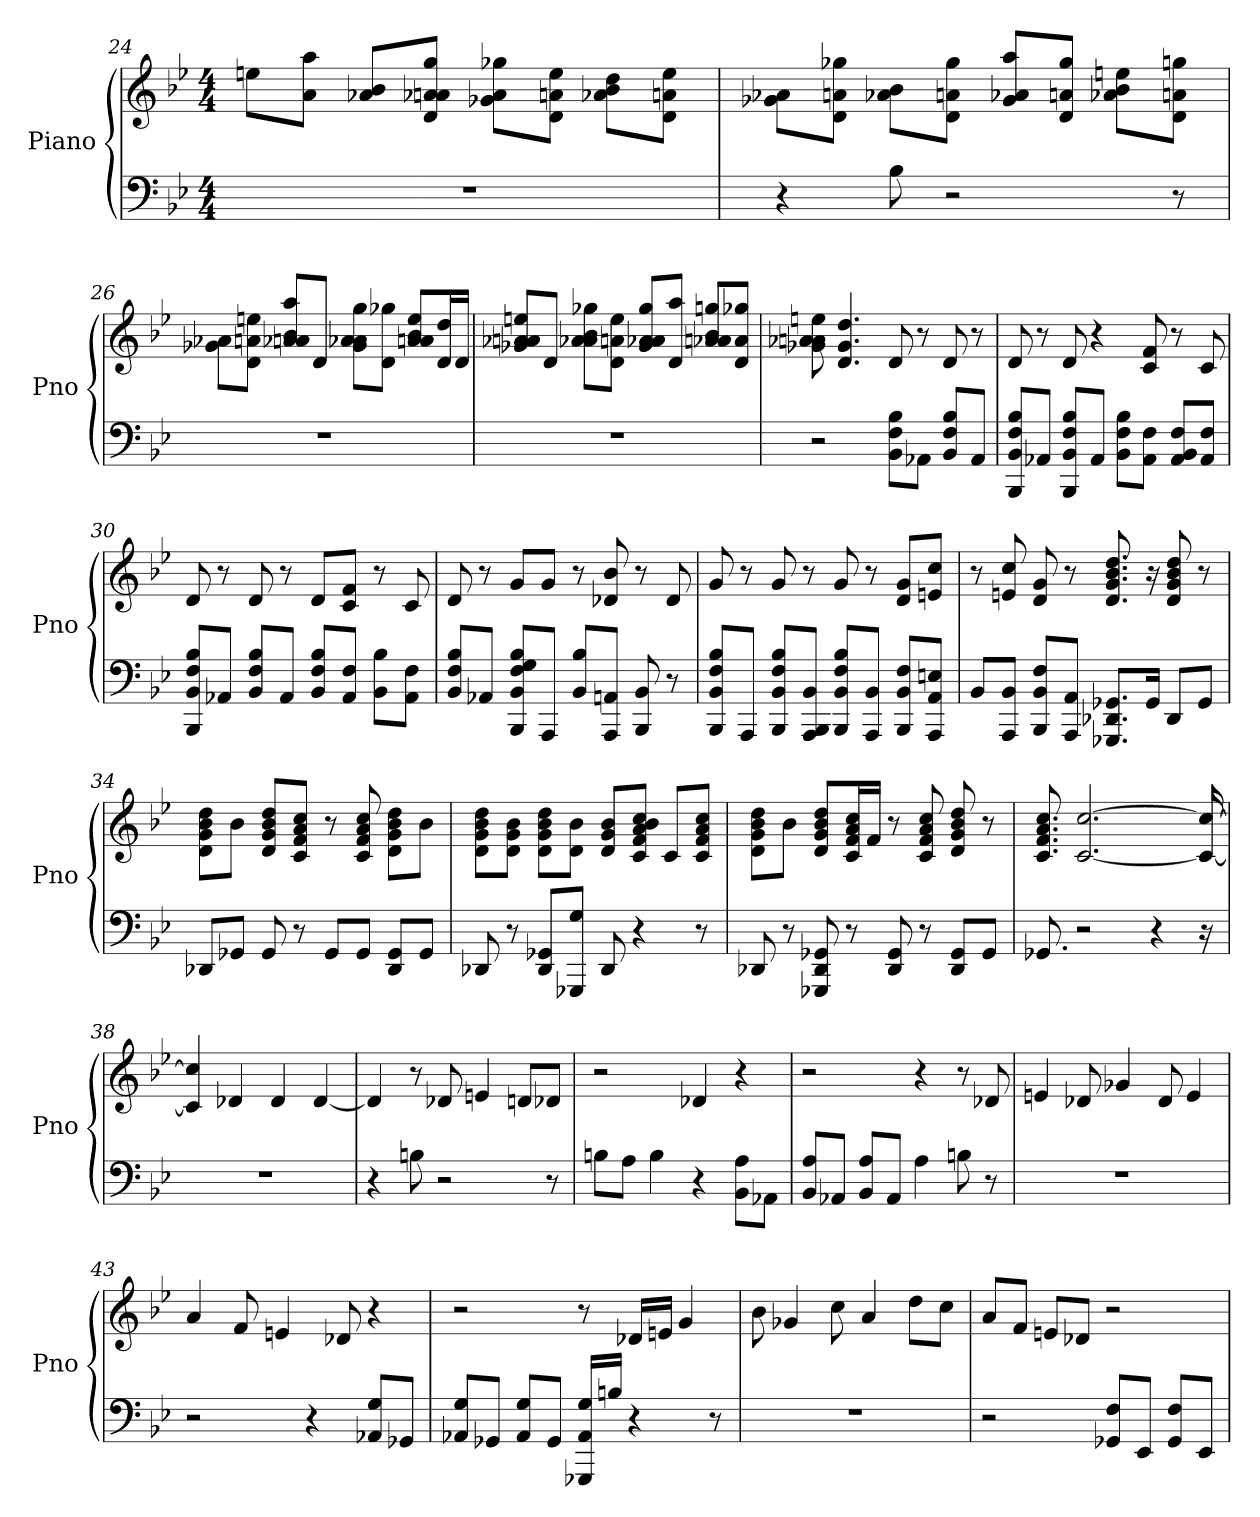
**kern	**kern
*part1	*part1
*staff2	*staff1
*I"Piano	*
*I'Pno	*
*clefF4	*clefG2
*k[b-e-]	*k[b-e-]
*B-:	*B-:
*M4/4	*M4/4
=24	=24
1r	8ee\L
.	8a\ 8aa\J
.	8b-/ 8a-/L
.	8a/ 8gg/ 8a-/ 8d/J
.	8gg-\ 8g-\ 8a-\L
.	8d\ 8a\ 8ee\J
.	8a-\ 8b-\ 8dd\L
.	8d\ 8a\ 8ee\J
=25	=25
4r	8a-\ 8g-\L
.	8d\ 8a\ 8gg-\J
8B-	8a-\ 8b-\L
2r	8d\ 8a\ 8gg-\J
.	8a-/ 8aa/ 8g-/L
.	8d/ 8gg-/ 8a/J
.	8a-\ 8b-\ 8ee\L
8r	8a\ 8d\ 8gg\J
=26	=26
1r	8g-\ 8a-\L
.	8a\ 8d\ 8ee\J
.	8a-/ 8a/ 8aa/ 8b-/L
.	8d/J
.	8gg\ 8a\ 8a-\ 8g-\L
.	8gg-\ 8d\J
.	8b-/ 8a-/ 8ee/ 8a/L
.	16d/ 16dd/L
.	16d/JJ
=27	=27
1r	8ee/ 8a-/ 8a/ 8g-/L
.	8d/J
.	8a\ 8b-\ 8gg-\ 8a-\L
.	8d\ 8a\ 8ee\J
.	8g-/ 8a/ 8a-/ 8gg-/L
.	8aa/ 8d/J
.	8a/ 8gg/ 8b-/ 8a-/L
.	8a-/ 8gg-/ 8d/J
=28	=28
2r	8a- 8g- 8a 8ee
.	4.dd 4.g- 4.d
8B-\ 8BB-\ 8F\L	8d
8AA-\J	8r
8F/ 8BB-/ 8B-/L	8d
8AA-/J	8r
=29	=29
8BBB-/ 8BB-/ 8B-/ 8F/L	8d
8AA-/J	8r
8F/ 8BBB-/ 8BB-/ 8B-/L	8d
8AA-/J	4r
8F\ 8BB-\ 8B-\L	.
8AA-\ 8F\J	8f 8c
8F/ 8BB-/ 8AA-/L	8r
8F/ 8AA-/J	8c
=30	=30
8BB-/ 8F/ 8B-/ 8BBB-/L	8d
8AA-/J	8r
8BB-/ 8F/ 8B-/L	8d
8AA-/J	8r
8BB-/ 8F/ 8B-/L	8d/L
8F/ 8AA-/J	8f/ 8c/J
8B-\ 8BB-\L	8r
8AA-\ 8F\J	8c
=31	=31
8F/ 8BB-/ 8B-/L	8d
8AA-/J	8r
8BB-/ 8G/ 8BBB-/ 8F/ 8B-/L	8g/L
8AAA/J	8g/J
8B-/ 8BB-/L	8r
8AA/ 8AAA/J	8d- 8b-
8BB- 8BBB-	8r
8r	8d-
=32	=32
8BBB-/ 8F/ 8B-/ 8BB-/L	8g
8AAA/J	8r
8B-/ 8BBB-/ 8BB-/ 8F/L	8g
8BB-/ 8AAA/ 8BBB-/J	8r
8BB-/ 8F/ 8B-/ 8BBB-/L	8g
8BB-/ 8AAA/J	8r
8BB-/ 8BBB-/ 8F/L	8d/ 8g/L
8E/ 8AA/ 8AAA/J	8cc/ 8e/J
=33	=33
8BB-/L	8r
8BB-/ 8AAA/J	8cc 8e
8BB-/ 8BBB-/ 8F/L	8d 8g
8AA/ 8AAA/J	8r
8.GG-/ 8.DD-/ 8.GGG-/L	8.b- 8.g 8.dd 8.d
16GG-/Jk	16r
8DD-/L	8g 8b- 8dd 8d
8GG-/J	8r
=34	=34
8DD-/L	8b-\ 8g\ 8dd\ 8d\L
8GG-/J	8b-\J
8GG-	8b-/ 8d/ 8g/ 8dd/L
8r	8f/ 8cc/ 8a/ 8c/J
8GG-/L	8r
8GG-/J	8f 8cc 8a 8c
8DD-/ 8GG-/L	8dd\ 8d\ 8g\ 8b-\L
8GG-/J	8b-\J
=35	=35
8DD-	8b-\ 8dd\ 8d\ 8g\L
8r	8g\ 8d\ 8b-\J
8DD-/ 8GG-/L	8dd\ 8g\ 8d\ 8b-\L
8G/ 8GGG-/J	8d\ 8b-\J
8DD-	8g/ 8d/ 8b-/L
4r	8b-/ 8a/ 8c/ 8f/ 8cc/J
.	8c/L
8r	8c/ 8f/ 8cc/ 8a/J
=36	=36
8DD-	8b-\ 8d\ 8g\ 8dd\L
8r	8b-\J
8DD- 8GGG- 8GG-	8d/ 8dd/ 8b-/ 8g/L
8r	16f/ 16cc/ 16a/ 16c/L
.	16f/JJ
8DD- 8GG-	8r
8r	8cc 8a 8c 8f
8DD-/ 8GG-/L	8dd 8g 8b- 8d
8GG-/J	8r
=37	=37
8.GG-	8.a 8.c 8.cc 8.f
2r	[2.c [2.cc
4r	.
16r	16c_ 16cc_
=38	=38
1r	4c] 4cc]
.	4d-
.	4d-
.	[4d-
=39	=39
4r	4d-]
8B	8r
2r	8d-
.	4e
.	8d/L
8r	8d-/J
=40	=40
8B\L	2r
8A\J	.
4B	.
4r	4d-
8A\ 8BB-\L	4r
8AA-\J	.
=41	=41
8BB-/ 8A/L	2r
8AA-/J	.
8BB-/ 8A/L	.
8AA-/J	.
4A	4r
8B	8r
8r	8d-
=42	=42
1r	4e
.	8d-
.	4g-
.	8d-
.	4e
=43	=43
2r	4a
.	8f
.	4e
4r	.
.	8d-
8G/ 8AA-/L	4r
8GG-/J	.
=44	=44
8AA-/ 8G/L	2r
8GG-/J	.
8AA-/ 8G/L	.
8GG-/J	.
16GGG-/ 16AA-/ 16G/LL	8r
16B/JJ	.
4r	16d-/LL
.	16e/JJ
.	4g
8r	.
=45	=45
1r	8b-
.	4g-
.	8cc
.	4a
.	8dd\L
.	8cc\J
=46	=46
2r	8a/L
.	8f/J
.	8e/L
.	8d-/J
8GG-/ 8F/L	2r
8EE-/J	.
8GG-/ 8F/L	.
8EE-/J	.
=	=
*-	*-
